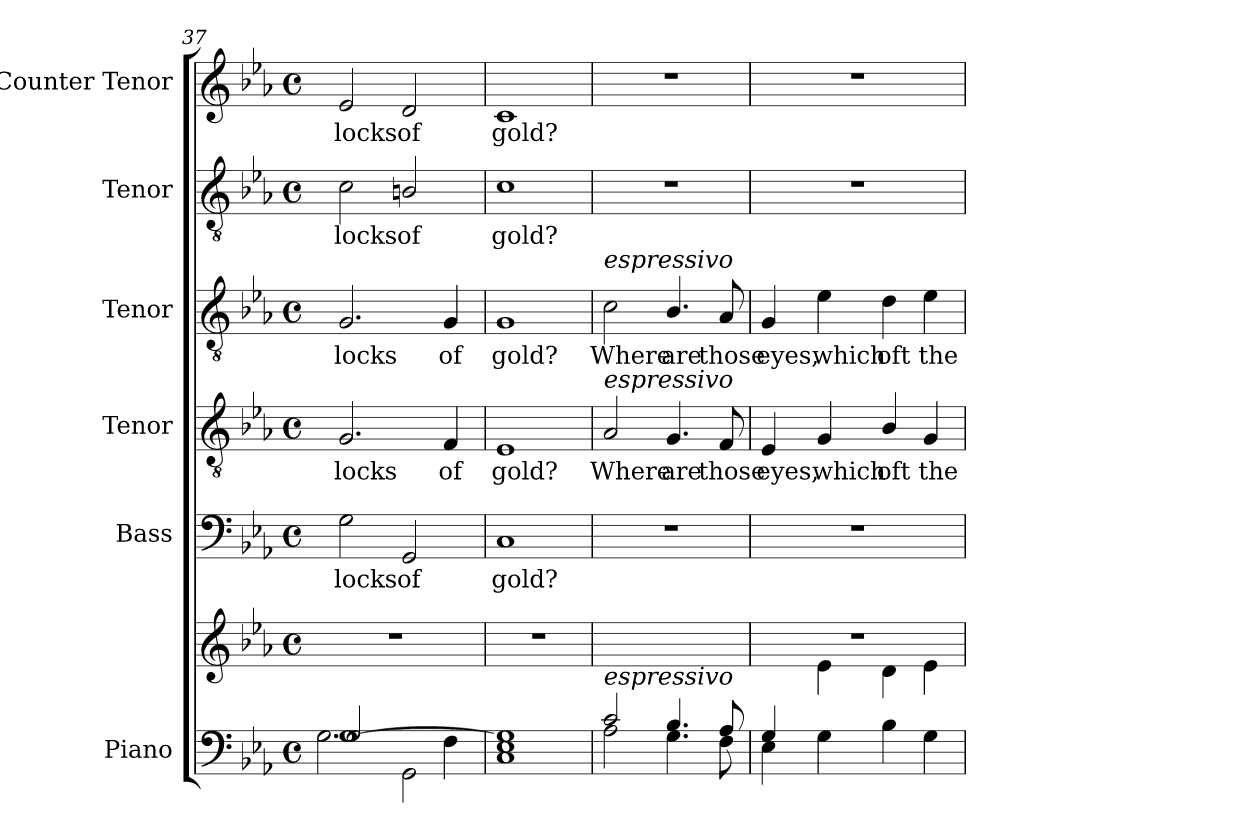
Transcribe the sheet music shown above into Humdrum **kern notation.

**kern	**kern	**kern	**text	**kern	**text	**kern	**text	**kern	**text	**kern	**text
*part6	*part6	*part5	*part5	*part4	*part4	*part3	*part3	*part2	*part2	*part1	*part1
*staff7	*staff6	*staff5	*staff5	*staff4	*staff4	*staff3	*staff3	*staff2	*staff2	*staff1	*staff1
*I"Piano	*	*I"Bass	*	*I"Tenor	*	*I"Tenor	*	*I"Tenor	*	*I"Counter Tenor	*
*I'Pno.	*	*I'B.	*	*I'T.	*	*I'T.	*	*I'T.	*	*	*
*clefF4	*clefG2	*clefF4	*	*clefGv2	*	*clefGv2	*	*clefGv2	*	*clefG2	*
*	*	*	*	*ITrd7c12	*	*ITrd7c12	*	*ITrd7c12	*	*	*
*k[b-e-a-]	*k[b-e-a-]	*k[b-e-a-]	*	*k[b-e-a-]	*	*k[b-e-a-]	*	*k[b-e-a-]	*	*k[b-e-a-]	*
*E-:	*E-:	*E-:	*	*E-:	*	*E-:	*	*E-:	*	*E-:	*
*M4/4	*M4/4	*M4/4	*	*M4/4	*	*M4/4	*	*M4/4	*	*M4/4	*
*met(c)	*met(c)	*met(c)	*	*met(c)	*	*met(c)	*	*met(c)	*	*met(c)	*
=37	=37	=37	=37	=37	=37	=37	=37	=37	=37	=37	=37
*^	*	*	*	*	*	*	*	*	*	*	*
*	*^	*	*	*	*	*	*	*	*	*	*	*
!	!	!	!	!	!LO:LY:b:color=#000000	!	!	!	!	!	!	!	!
!	!	!	!	!	!	!	!LO:LY:b:color=#000000	!	!	!	!	!	!
!	!	!	!	!	!	!	!	!	!LO:LY:b:color=#000000	!	!	!	!
!	!	!	!	!	!	!	!	!	!	!	!LO:LY:b:color=#000000	!	!
!	!	!	!	!	!	!	!	!	!	!	!	!	!LO:LY:b:color=#000000
[1Gi	2.Gi\	2Gi/	1r	2Gi\	locks	2.GGi/	locks	2.GGi/	locks	2Ci\	locks	2e-i/	locks
!	!	!	!	!	!LO:LY:b:color=#000000	!	!	!	!	!	!	!	!
!	!	!	!	!	!	!	!	!	!	!	!LO:LY:b:color=#000000	!	!
!	!	!	!	!	!	!	!	!	!	!	!	!	!LO:LY:b:color=#000000
.	.	2GGi\	.	2GGi/	of	.	.	.	.	2BBni/	of	2di/	of
!	!	!	!	!	!	!	!LO:LY:b:color=#000000	!	!	!	!	!	!
!	!	!	!	!	!	!	!	!	!LO:LY:b:color=#000000	!	!	!	!
.	4Fi\	.	.	.	.	4FFi/	of	4GGi/	of	.	.	.	.
*v	*v	*v	*	*	*	*	*	*	*	*	*	*	*
=38	=38	=38	=38	=38	=38	=38	=38	=38	=38	=38	=38
*^	*	*	*	*	*	*	*	*	*	*	*
!	!	!	!	!LO:LY:b:color=#000000	!	!	!	!	!	!	!	!
*v	*v	*	*	*	*	*	*	*	*	*	*	*
*^	*	*	*	*	*	*	*	*	*	*	*
!	!	!	!	!	!	!LO:LY:b:color=#000000	!	!	!	!	!	!
*v	*v	*	*	*	*	*	*	*	*	*	*	*
*^	*	*	*	*	*	*	*	*	*	*	*
!	!	!	!	!	!	!	!	!LO:LY:b:color=#000000	!	!	!	!
*v	*v	*	*	*	*	*	*	*	*	*	*	*
*^	*	*	*	*	*	*	*	*	*	*	*
!	!	!	!	!	!	!	!	!	!	!LO:LY:b:color=#000000	!	!
*v	*v	*	*	*	*	*	*	*	*	*	*	*
*^	*	*	*	*	*	*	*	*	*	*	*
!	!	!	!	!	!	!	!	!	!	!	!	!LO:LY:b:color=#000000
*v	*v	*	*	*	*	*	*	*	*	*	*	*
1Ci 1E-i 1Gi]	1r	1Ci	gold?	1EE-i	gold?	1GGi	gold?	1Ci	gold?	1ci	gold?
=39	=39	=39	=39	=39	=39	=39	=39	=39	=39	=39	=39
*^	*	*	*	*	*	*	*	*	*	*	*
!	!	!	!	!	!	!LO:LY:b:color=#000000	!	!	!	!	!	!
!	!	!	!	!	!	!	!LO:TX:a:i:t=espressivo	!	!	!	!	!
!	!	!	!	!	!LO:TX:a:i:t=espressivo	!	!	!	!	!	!	!
!	!	!LO:TX:b:i:t=espressivo	!	!	!	!	!	!	!	!	!	!
!	!	!	!	!	!	!	!	!LO:LY:b:color=#000000	!	!	!	!
(2ci/	2A-i\	1ryy	1r	.	2AA-i/	Where	2Ci\	Where	1r	.	1r	.
!	!	!	!	!	!	!LO:LY:b:color=#000000	!	!	!	!	!	!
!	!	!	!	!	!	!	!	!LO:LY:b:color=#000000	!	!	!	!
4.B-i/	4.Gi\	.	.	.	4.GGi/	are	4.BB-i/	are	.	.	.	.
!	!	!	!	!	!	!LO:LY:b:color=#000000	!	!	!	!	!	!
!	!	!	!	!	!	!	!	!LO:LY:b:color=#000000	!	!	!	!
8A-i/	8Fi\	.	.	.	8FFi/	those	8AA-i/	those	.	.	.	.
!!LO:LB:g=z
=40	=40	=40	=40	=40	=40	=40	=40	=40	=40	=40	=40	=40
*	*	*^	*	*	*	*	*	*	*	*	*	*
!	!	!	!	!	!	!	!LO:LY:b:color=#000000	!	!	!	!	!	!
!	!	!	!	!	!	!	!	!	!LO:LY:b:color=#000000	!	!	!	!
4Gi/	4E-i\	1r)	4ryy	1r	.	4EE-i/	eyes,	4GGi/	eyes,	1r	.	1r	.
!	!	!	!	!	!	!	!LO:LY:b:color=#000000	!	!	!	!	!	!
!	!	!	!	!	!	!	!	!	!LO:LY:b:color=#000000	!	!	!	!
2.ryy	4Gi\	.	4e-i\	.	.	4GGi/	which	4E-i\	which	.	.	.	.
!	!	!	!	!	!	!	!LO:LY:b:color=#000000	!	!	!	!	!	!
!	!	!	!	!	!	!	!	!	!LO:LY:b:color=#000000	!	!	!	!
.	4B-i\	.	4di\	.	.	4BB-i/	oft	4Di\	oft	.	.	.	.
!	!	!	!	!	!	!	!LO:LY:b:color=#000000	!	!	!	!	!	!
!	!	!	!	!	!	!	!	!	!LO:LY:b:color=#000000	!	!	!	!
.	4Gi\	.	4e-i\	.	.	4GGi/	the	4E-i\	the	.	.	.	.
*v	*v	*	*	*	*	*	*	*	*	*	*	*	*
*	*v	*v	*	*	*	*	*	*	*	*	*	*
=	=	=	=	=	=	=	=	=	=	=	=
*-	*-	*-	*-	*-	*-	*-	*-	*-	*-	*-	*-
